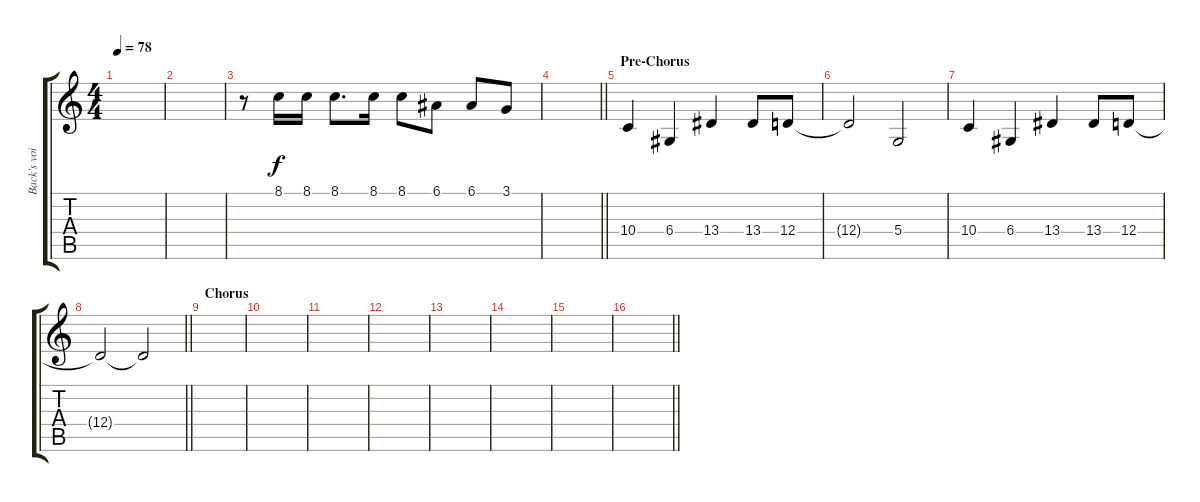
\track ("Back's voice" "Back's voi") {instrument violin}
\staff {score tabs}
\tuning (E4 B3 G3 D3 A2 E2) {hide}
\ts (4 4)
\tempo 78
\clef g2
\ks c
|
|
r.8 8.1.16 8.1.16 8.1.8{d} 8.1.16 8.1.8 6.1.8 6.1.8 3.1.8 |
\barLineRight lightlight
|
\section ("" "Pre-Chorus")
10.4.4 6.4.4 13.4.4 13.4.8 12.4.8 |
12.4{t}.2 5.4.2 |
10.4.4 6.4.4 13.4.4 13.4.8 12.4.8 |
\barLineRight lightlight
12.4{t}.2 12.4{t}.2 |
\section ("" "Chorus")
|
|
|
|
|
|
|
\barLineRight lightlight
